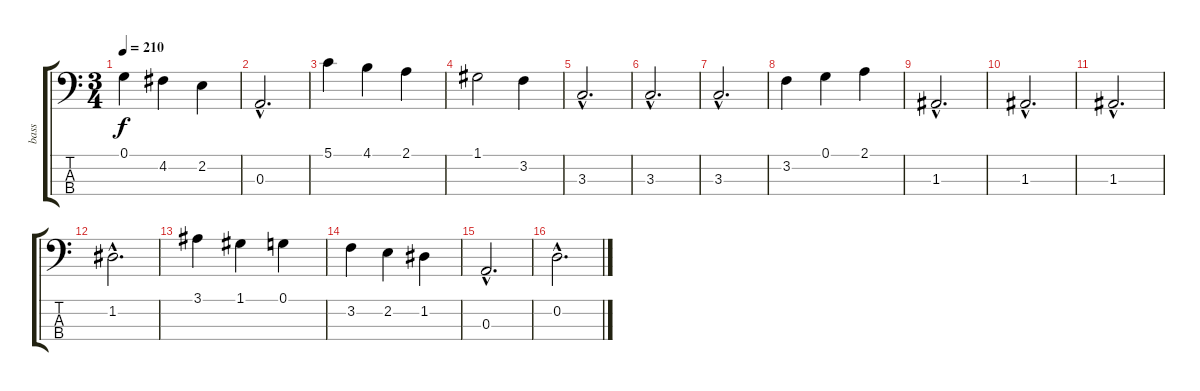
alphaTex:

\track ("bass" "bass") {instrument acousticbass}
\staff {score tabs}
\tuning (G2 D2 A1 E1) {hide}
\ts (3 4)
\tempo 210
\clef f4
\ks c
0.1.4{dy f} 4.2.4 2.2.4 |
0.3{hac}.2{d} |
5.1.4 4.1.4 2.1.4 |
1.1.2 3.2.4 |
3.3{hac}.2{d} |
3.3{hac}.2{d} |
3.3{hac}.2{d} |
3.2.4 0.1.4 2.1.4 |
1.3{hac}.2{d} |
1.3{hac}.2{d} |
1.3{hac}.2{d} |
1.2{hac}.2{d} |
3.1.4 1.1.4 0.1.4 |
3.2.4 2.2.4 1.2.4 |
0.3{hac}.2{d} |
0.2{hac}.2{d}
